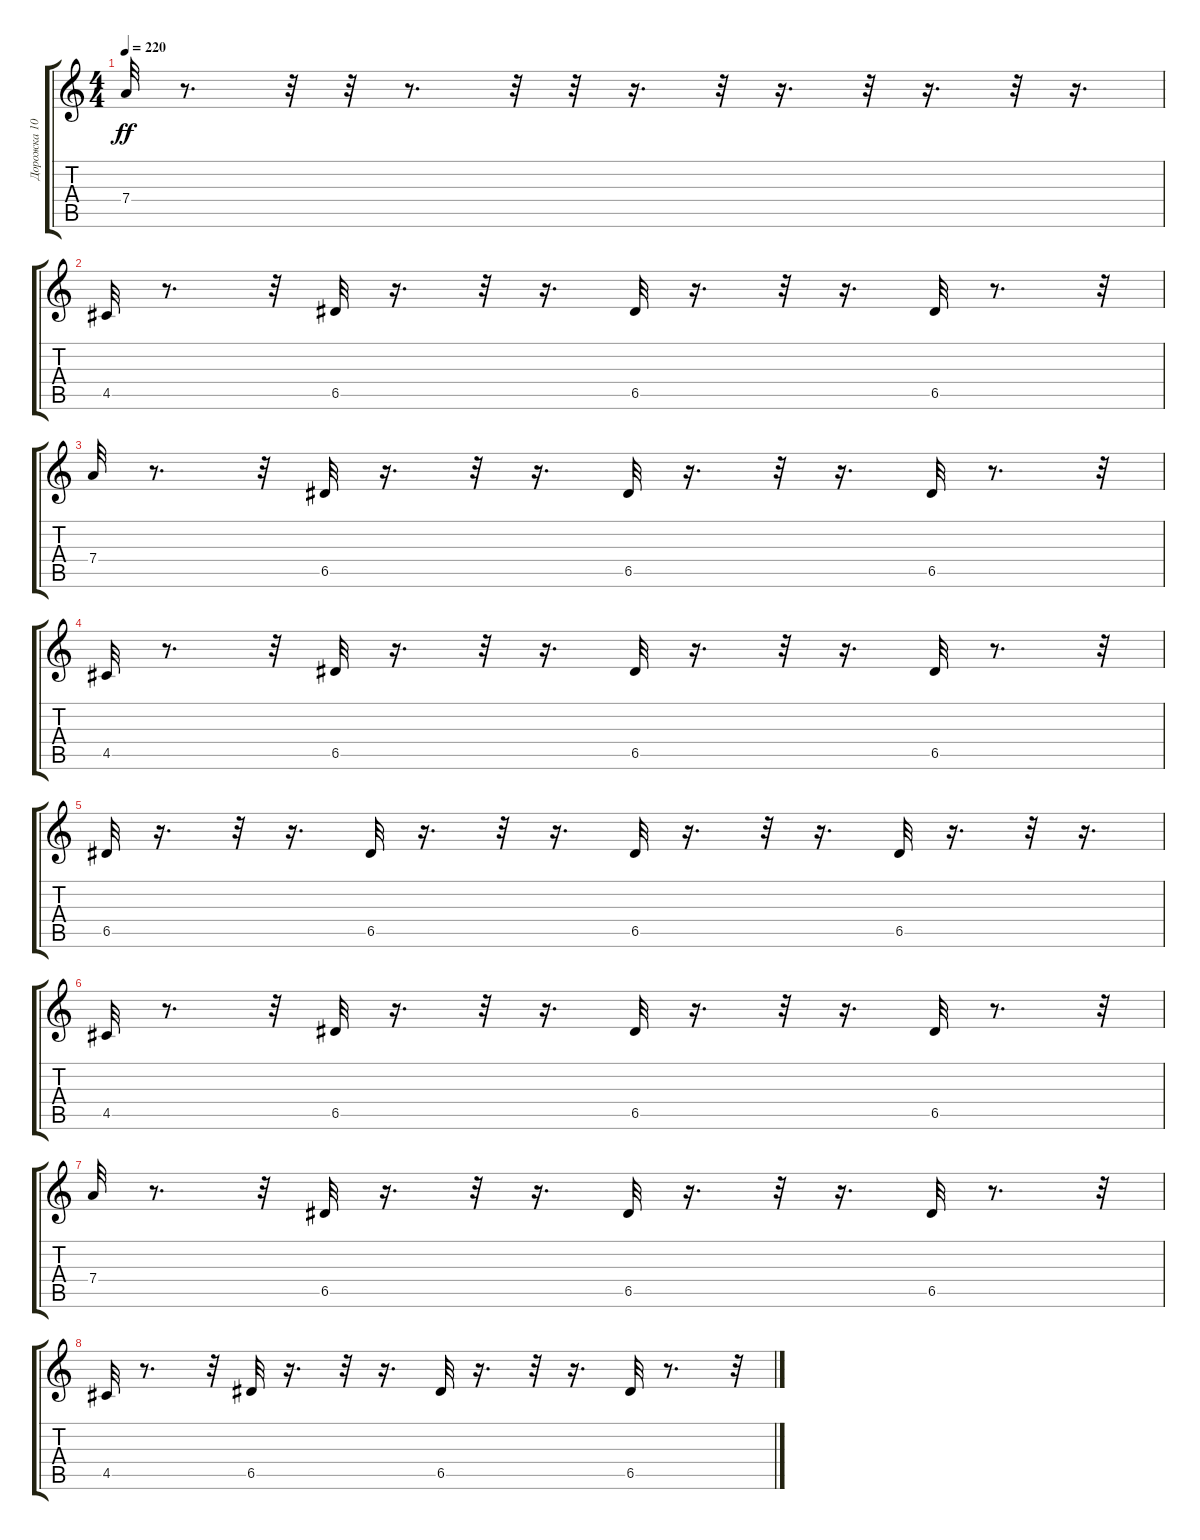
\track ("Дорожка 10" "Дорожка 10") {instrument acousticguitarnylon}
\staff {score tabs}
\tuning (E4 B3 G3 D3 A2 E2) {hide}
\ts (4 4)
\tempo 220
\clef g2
\ks c
7.4.32{dy ff} r.8{d} r.32 r.32 r.8{d} r.32 r.32 r.16{d} r.32 r.16{d} r.32 r.16{d} r.32 r.16{d} |
4.5.32 r.8{d} r.32 6.5.32 r.16{d} r.32 r.16{d} 6.5.32 r.16{d} r.32 r.16{d} 6.5.32 r.8{d} r.32 |
7.4.32 r.8{d} r.32 6.5.32 r.16{d} r.32 r.16{d} 6.5.32 r.16{d} r.32 r.16{d} 6.5.32 r.8{d} r.32 |
4.5.32 r.8{d} r.32 6.5.32 r.16{d} r.32 r.16{d} 6.5.32 r.16{d} r.32 r.16{d} 6.5.32 r.8{d} r.32 |
6.5.32 r.16{d} r.32 r.16{d} 6.5.32 r.16{d} r.32 r.16{d} 6.5.32 r.16{d} r.32 r.16{d} 6.5.32 r.16{d} r.32 r.16{d} |
4.5.32 r.8{d} r.32 6.5.32 r.16{d} r.32 r.16{d} 6.5.32 r.16{d} r.32 r.16{d} 6.5.32 r.8{d} r.32 |
7.4.32 r.8{d} r.32 6.5.32 r.16{d} r.32 r.16{d} 6.5.32 r.16{d} r.32 r.16{d} 6.5.32 r.8{d} r.32 |
4.5.32 r.8{d} r.32 6.5.32 r.16{d} r.32 r.16{d} 6.5.32 r.16{d} r.32 r.16{d} 6.5.32 r.8{d} r.32
